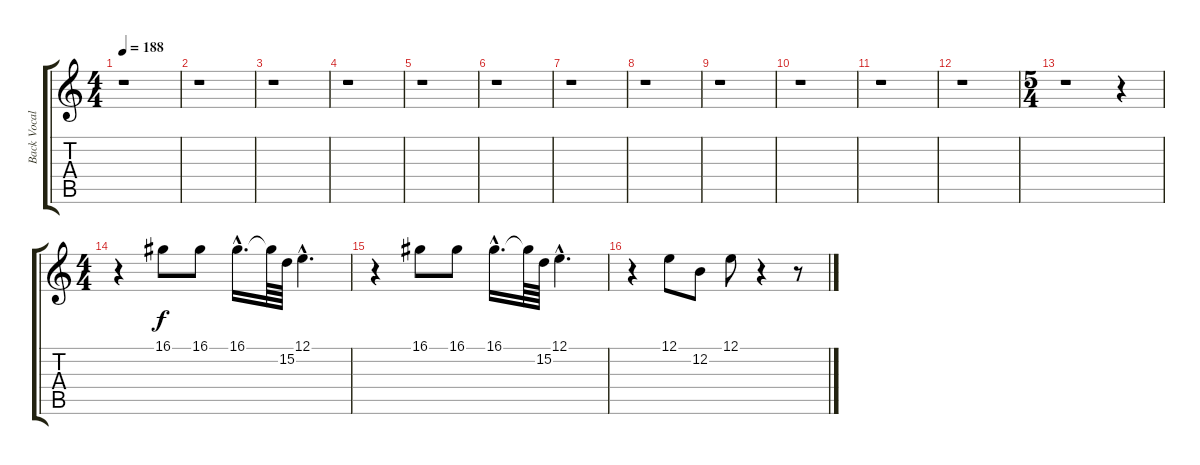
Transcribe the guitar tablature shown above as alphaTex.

\track ("Back Vocals" "Back Vocal") {instrument lead1square}
\staff {score tabs}
\tuning (E4 B3 G3 D3 A2 E2) {hide}
\ts (4 4)
\tempo 188
\clef g2
\ks c
r.1{dy f} |
r.1 |
r.1 |
r.1 |
r.1 |
r.1 |
r.1 |
r.1 |
r.1 |
r.1 |
r.1 |
r.1 |
\ts (5 4)
r.1 r.4 |
\ts (4 4)
r.4 16.1.8 16.1.8 16.1{hac}.16{d} 16.1{t}.64 15.2.64 12.1{hac}.4{d} |
r.4 16.1.8 16.1.8 16.1{hac}.16{d} 16.1{t}.64 15.2.64 12.1{hac}.4{d} |
r.4 12.1.8 12.2.8 12.1.8 r.4 r.8
